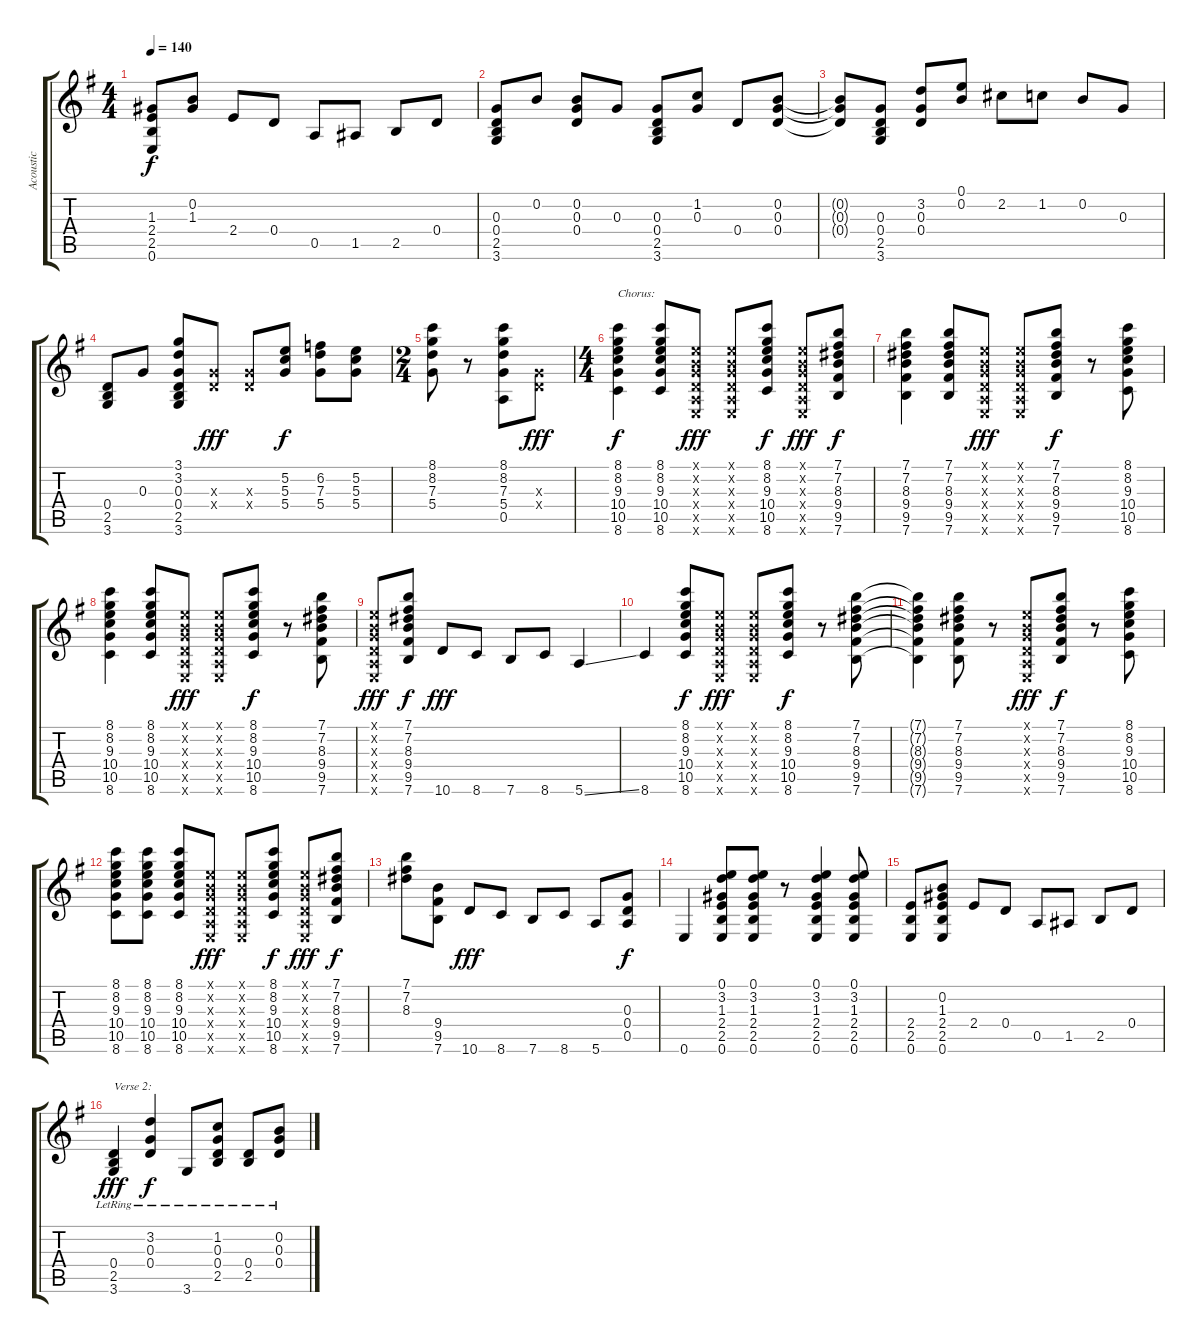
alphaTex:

\track ("Acoustic" "Acoustic") {instrument acousticguitarnylon}
\staff {score tabs}
\tuning (E4 B3 G3 D3 A2 E2) {hide}
\ts (4 4)
\tempo 140
\clef g2
\ks g
(1.3 2.4 2.5 0.6).8{dy f} (0.2 1.3).8 2.4.8 0.4.8 0.5.8 1.5.8 2.5.8 0.4.8 |
(0.3 0.4 2.5 3.6).8 0.2.8 (0.2 0.3 0.4).8 0.3.8 (0.3 0.4 2.5 3.6).8 (1.2 0.3).8 0.4.8 (0.2 0.3 0.4).8 |
(0.2{t} 0.3{t} 0.4{t}).8 (0.3 0.4 2.5 3.6).8 (3.2 0.3 0.4).8 (0.1 0.2).8 2.2.8 1.2.8 0.2.8 0.3.8 |
(0.4 2.5 3.6).8 0.3.8 (3.1 3.2 0.3 0.4 2.5 3.6).8 (0.3{x} 0.4{x}).8{dy fff} (0.3{x} 0.4{x}).8 (5.2 5.3 5.4).8{dy f} (6.2 7.3 5.4).8 (5.2 5.3 5.4).8 |
\ts (2 4)
(8.1 8.2 7.3 5.4).8 r.8 (8.1 8.2 7.3 5.4 0.5).8 (0.3{x} 0.4{x}).8{dy fff} |
\ts (4 4)
(8.1 8.2 9.3 10.4 10.5 8.6).4{txt "Chorus:" dy f} (8.1 8.2 9.3 10.4 10.5 8.6).8 (0.1{x} 0.2{x} 0.3{x} 0.4{x} 0.5{x} 0.6{x}).8{dy fff} (0.1{x} 0.2{x} 0.3{x} 0.4{x} 0.5{x} 0.6{x}).8 (8.1 8.2 9.3 10.4 10.5 8.6).8{dy f} (0.1{x} 0.2{x} 0.3{x} 0.4{x} 0.5{x} 0.6{x}).8{dy fff} (7.1 7.2 8.3 9.4 9.5 7.6).8{dy f} |
(7.1 7.2 8.3 9.4 9.5 7.6).4 (7.1 7.2 8.3 9.4 9.5 7.6).8 (0.1{x} 0.2{x} 0.3{x} 0.4{x} 0.5{x} 0.6{x}).8{dy fff} (0.1{x} 0.2{x} 0.3{x} 0.4{x} 0.5{x} 0.6{x}).8 (7.1 7.2 8.3 9.4 9.5 7.6).8{dy f} r.8 (8.1 8.2 9.3 10.4 10.5 8.6).8 |
(8.1 8.2 9.3 10.4 10.5 8.6).4 (8.1 8.2 9.3 10.4 10.5 8.6).8 (0.1{x} 0.2{x} 0.3{x} 0.4{x} 0.5{x} 0.6{x}).8{dy fff} (0.1{x} 0.2{x} 0.3{x} 0.4{x} 0.5{x} 0.6{x}).8 (8.1 8.2 9.3 10.4 10.5 8.6).8{dy f} r.8 (7.1 7.2 8.3 9.4 9.5 7.6).8 |
(0.1{x} 0.2{x} 0.3{x} 0.4{x} 0.5{x} 0.6{x}).8{dy fff} (7.1 7.2 8.3 9.4 9.5 7.6).8{dy f} 10.6.8{dy fff} 8.6.8 7.6.8 8.6.8 5.6{ss}.4 |
8.6.4 (8.1 8.2 9.3 10.4 10.5 8.6).8{dy f} (0.1{x} 0.2{x} 0.3{x} 0.4{x} 0.5{x} 0.6{x}).8{dy fff} (0.1{x} 0.2{x} 0.3{x} 0.4{x} 0.5{x} 0.6{x}).8 (8.1 8.2 9.3 10.4 10.5 8.6).8{dy f} r.8 (7.1 7.2 8.3 9.4 9.5 7.6).8 |
(7.1{t} 7.2{t} 8.3{t} 9.4{t} 9.5{t} 7.6{t}).4 (7.1 7.2 8.3 9.4 9.5 7.6).8 r.8 (0.1{x} 0.2{x} 0.3{x} 0.4{x} 0.5{x} 0.6{x}).8{dy fff} (7.1 7.2 8.3 9.4 9.5 7.6).8{dy f} r.8 (8.1 8.2 9.3 10.4 10.5 8.6).8 |
(8.1 8.2 9.3 10.4 10.5 8.6).8 (8.1 8.2 9.3 10.4 10.5 8.6).8 (8.1 8.2 9.3 10.4 10.5 8.6).8 (0.1{x} 0.2{x} 0.3{x} 0.4{x} 0.5{x} 0.6{x}).8{dy fff} (0.1{x} 0.2{x} 0.3{x} 0.4{x} 0.5{x} 0.6{x}).8 (8.1 8.2 9.3 10.4 10.5 8.6).8{dy f} (0.1{x} 0.2{x} 0.3{x} 0.4{x} 0.5{x} 0.6{x}).8{dy fff} (7.1 7.2 8.3 9.4 9.5 7.6).8{dy f} |
(7.1 7.2 8.3).8 (9.4 9.5 7.6).8 10.6.8{dy fff} 8.6.8 7.6.8 8.6.8 5.6.8 (0.3 0.4 0.5).8{dy f} |
0.6.4 (0.1 3.2 1.3 2.4 2.5 0.6).8 (0.1 3.2 1.3 2.4 2.5 0.6).8 r.8 (0.1 3.2 1.3 2.4 2.5 0.6).4 (0.1 3.2 1.3 2.4 2.5 0.6).8 |
(2.4 2.5 0.6).8 (0.2 1.3 2.4 2.5 0.6).8 2.4.8 0.4.8 0.5.8 1.5.8 2.5.8 0.4.8 |
(0.4{lr} 2.5{lr} 3.6{lr}).4{txt "Verse 2: " dy fff} (3.2{lr} 0.3{lr} 0.4{lr}).4{dy f} 3.6{lr}.8 (1.2{lr} 0.3{lr} 0.4{lr} 2.5{lr}).8 (0.4{lr} 2.5{lr}).8 (0.2{lr} 0.3{lr} 0.4{lr}).8
